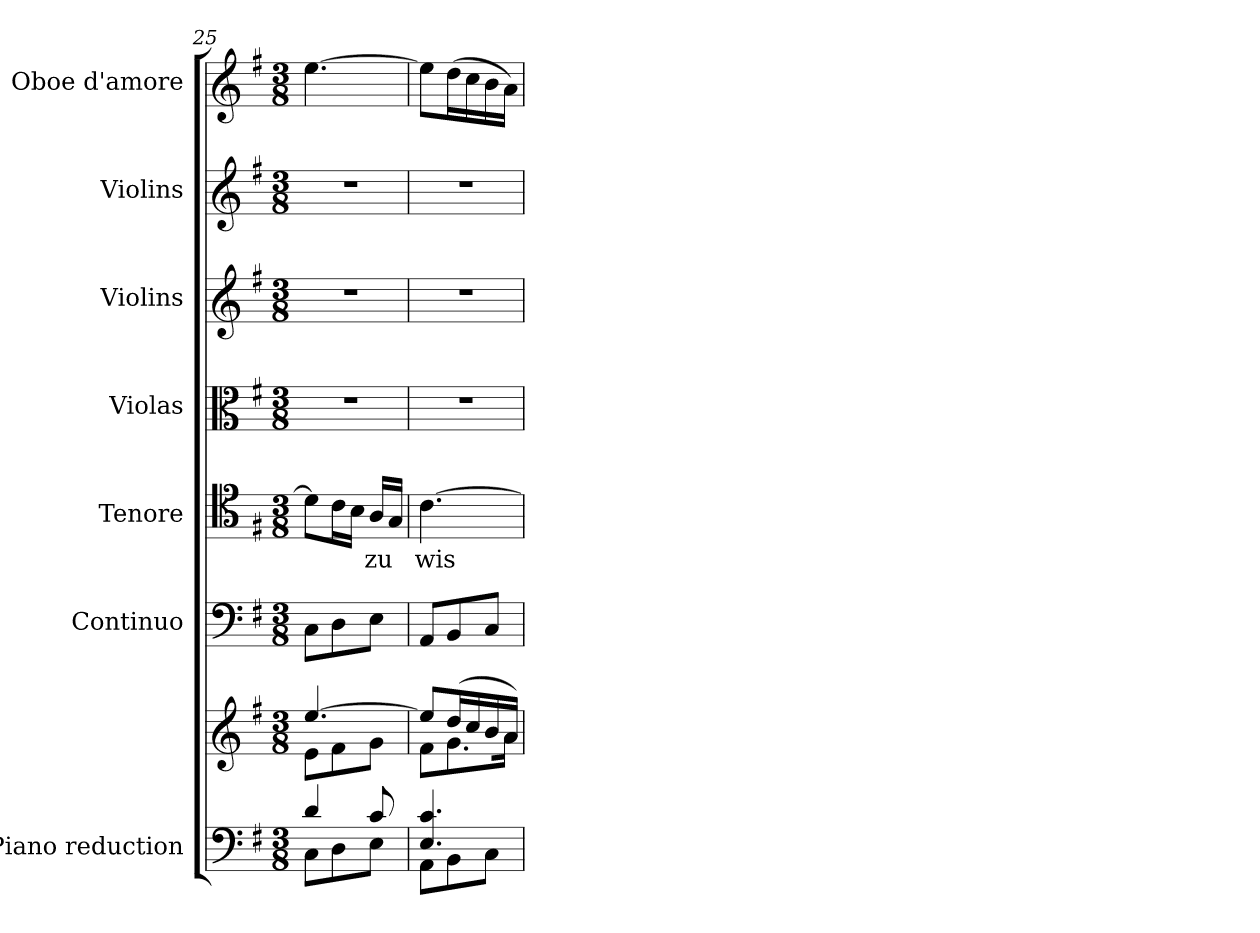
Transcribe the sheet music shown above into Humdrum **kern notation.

**kern	**kern	**kern	**kern	**text	**kern	**kern	**kern	**kern
*part7	*part7	*part6	*part5	*part5	*part4	*part3	*part2	*part1
*staff8	*staff7	*staff6	*staff5	*staff5	*staff4	*staff3	*staff2	*staff1
*I"Piano reduction	*	*I"Continuo	*I"Tenore	*	*I"Violas	*I"Violins	*I"Violins	*I"Oboe d'amore
*I'Pno	*	*	*	*	*	*	*	*I'Ob
*clefF4	*clefG2	*clefF4	*clefC4	*	*clefC3	*clefG2	*clefG2	*clefG2
*k[f#]	*k[f#]	*k[f#]	*k[f#]	*	*k[f#]	*k[f#]	*k[f#]	*k[f#]
*M3/8	*M3/8	*M3/8	*M3/8	*	*M3/8	*M3/8	*M3/8	*M3/8
=25	=25	=25	=25	=25	=25	=25	=25	=25
*^	*^	*	*	*	*	*	*	*
4d/	8C\L	[4.ee/	8e\L	8C\L	8d\L]	.	4.r	4.r	4.r	[4.ee\
.	8D\	.	8f#\	8D\	16c\L	.	.	.	.	.
.	.	.	.	.	16B\JJ	.	.	.	.	.
!	!	!	!	!	!	!LO:LY:b	!	!	!	!
8c/	8E\J	.	8g\J	8E\J	16A/LL	zu	.	.	.	.
.	.	.	.	.	16G/JJ	.	.	.	.	.
=26	=26	=26	=26	=26	=26	=26	=26	=26	=26	=26
!	!	!	!	!	!	!LO:LY:b	!	!	!	!
4.E/ 4.c/	8AA\L	8ee/L]	8f#\L	8AA/L	[4.c\	wis-	4.r	4.r	4.r	8ee\L]
.	8BB\	(16dd/L	8.g\	8BB/	.	.	.	.	.	(16dd\L
.	.	16cc/	.	.	.	.	.	.	.	16cc\
.	8C\J	16b/	.	8C/J	.	.	.	.	.	16b\
.	.	16a/JJ)	16a\Jk	.	.	.	.	.	.	16a\JJ)
*v	*v	*	*	*	*	*	*	*	*	*
*	*v	*v	*	*	*	*	*	*	*
=	=	=	=	=	=	=	=	=
*-	*-	*-	*-	*-	*-	*-	*-	*-
